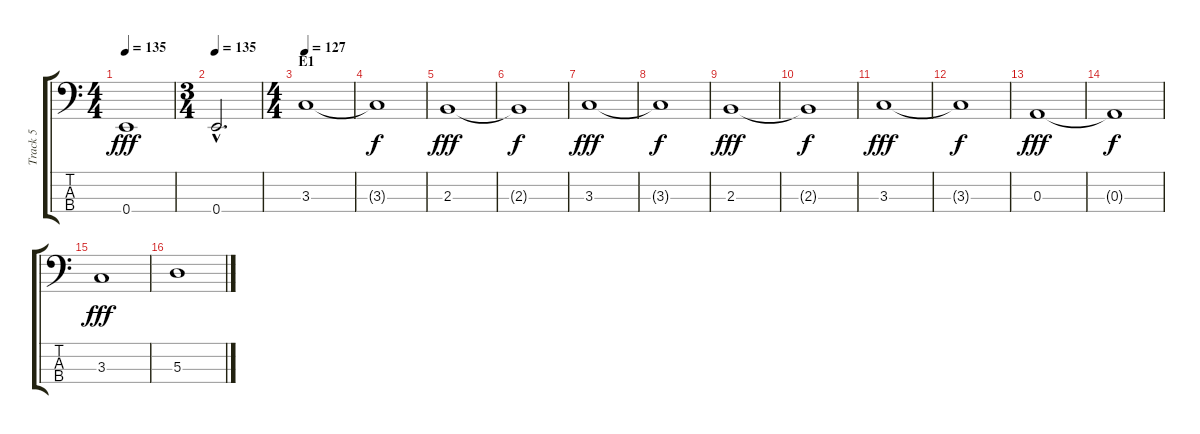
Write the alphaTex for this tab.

\track ("Track 5" "Track 5") {instrument electricbasspick}
\staff {score tabs}
\tuning (G2 D2 A1 E1) {hide}
\ts (4 4)
\tempo 135
\clef f4
\ks c
0.4.1{dy fff} |
\ts (3 4)
\tempo 135
0.4{hac}.2{d} |
\ts (4 4)
\section ("" "E1")
\tempo 127
3.3.1 |
3.3{t}.1{dy f} |
2.3.1{dy fff} |
2.3{t}.1{dy f} |
3.3.1{dy fff} |
3.3{t}.1{dy f} |
2.3.1{dy fff} |
2.3{t}.1{dy f} |
3.3.1{dy fff} |
3.3{t}.1{dy f} |
0.3.1{dy fff} |
0.3{t}.1{dy f} |
3.3.1{dy fff} |
5.3.1
